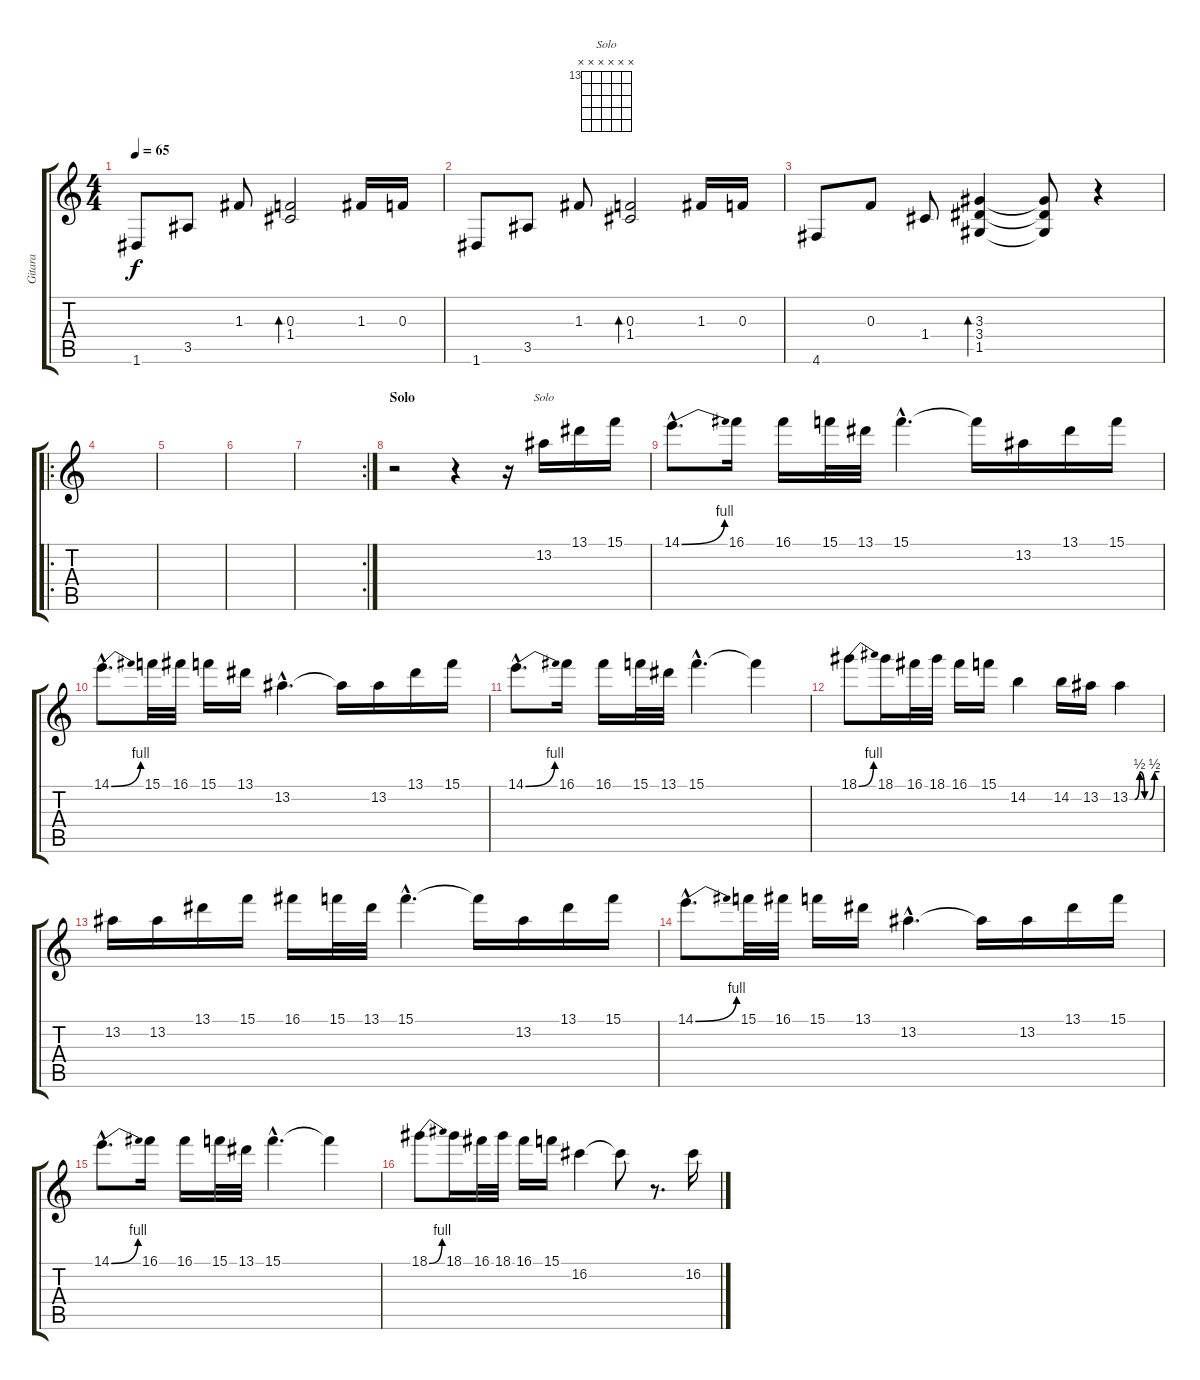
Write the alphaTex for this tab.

\track ("Gitara" "Gitara") {instrument acousticguitarnylon}
\staff {score tabs}
\tuning (D4 A3 F3 C3 G2 D2) {hide}
\chord ("Solo" x x x x x x) {firstfret 13}
\ts (4 4)
\tempo 65
\clef g2
\ks c
1.6.8{dy f} 3.5.8 1.3.8 (0.3 1.4).2{bd 120} 1.3.16 0.3.16 |
1.6.8 3.5.8 1.3.8 (0.3 1.4).2{bd 120} 1.3.16 0.3.16 |
4.6.8 0.3.8 1.4.8 (3.3 3.4 1.5).4{bd 120} (3.3{t} 3.4{t} 1.5{t}).8 r.4 |
\ro
|
|
|
\rc 2
|
\section ("" "Solo")
r.2{volume 12 instrument distortionguitar} r.4 r.16 13.2.16{ch "Solo"} 13.1.16 15.1.16 |
14.1{be (bend 0 0 60 4) hac}.8{d} 16.1.16 16.1.16 15.1.32 13.1.32 15.1{hac}.4{d} 15.1{t}.16 13.2.16 13.1.16 15.1.16 |
14.1{be (bend 0 0 60 4) hac}.8{d} 15.1.32 16.1.32 15.1.16 13.1.16 13.2{hac}.4{d} 13.2{t}.16 13.2.16 13.1.16 15.1.16 |
14.1{be (bend 0 0 60 4) hac}.8{d} 16.1.16 16.1.16 15.1.32 13.1.32 15.1{hac}.4{d} 15.1{t}.4 |
18.1{be (bend 0 0 60 4)}.8 18.1.16 16.1.32 18.1.32 16.1.16 15.1.16 14.2.4 14.2.16 13.2.16 13.2{be (custom 0 0 10 0 20 2 30 0 40 0 50 2 60 2)}.4 |
13.2.16 13.2.16 13.1.16 15.1.16 16.1.16 15.1.32 13.1.32 15.1{hac}.4{d} 15.1{t}.16 13.2.16 13.1.16 15.1.16 |
14.1{be (bend 0 0 60 4) hac}.8{d} 15.1.32 16.1.32 15.1.16 13.1.16 13.2{hac}.4{d} 13.2{t}.16 13.2.16 13.1.16 15.1.16 |
14.1{be (bend 0 0 60 4) hac}.8{d} 16.1.16 16.1.16 15.1.32 13.1.32 15.1{hac}.4{d} 15.1{t}.4 |
18.1{be (bend 0 0 60 4)}.8 18.1.16 16.1.32 18.1.32 16.1.16 15.1.16 16.2.4 16.2{t}.8 r.8{d} 16.2.16
